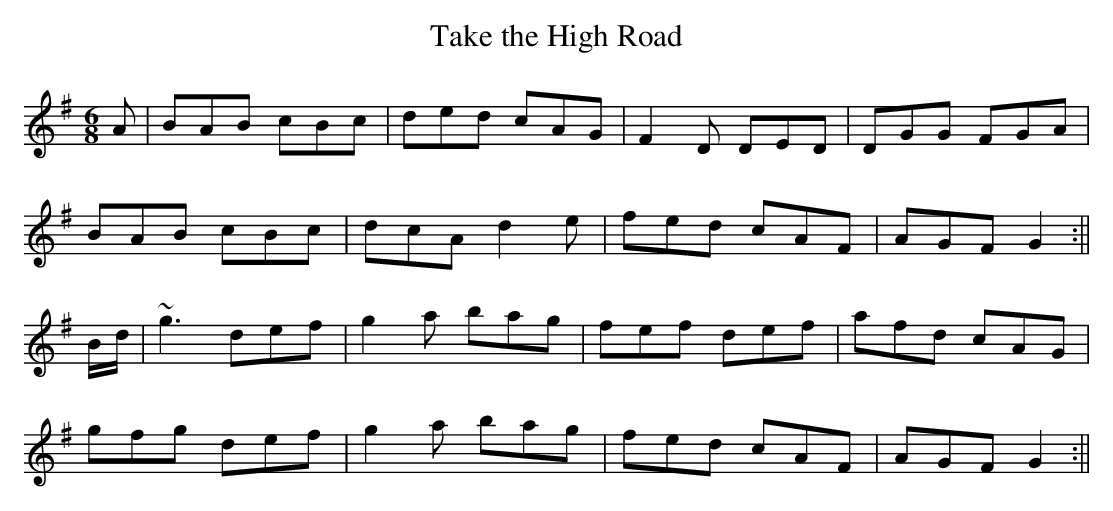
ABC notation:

X:1
T:Take the High Road
M:6/8
L:1/8
K:G
A|BAB cBc|ded cAG|F2 D DED|DGG FGA| !
BAB cBc|dcA d2e|fed cAF|AGF G2 :||!
B/2d/2|~g3  def|g2a bag|fef def|afd cAG|!
gfg def|g2a bag|fed cAF|AGF  G2:||
